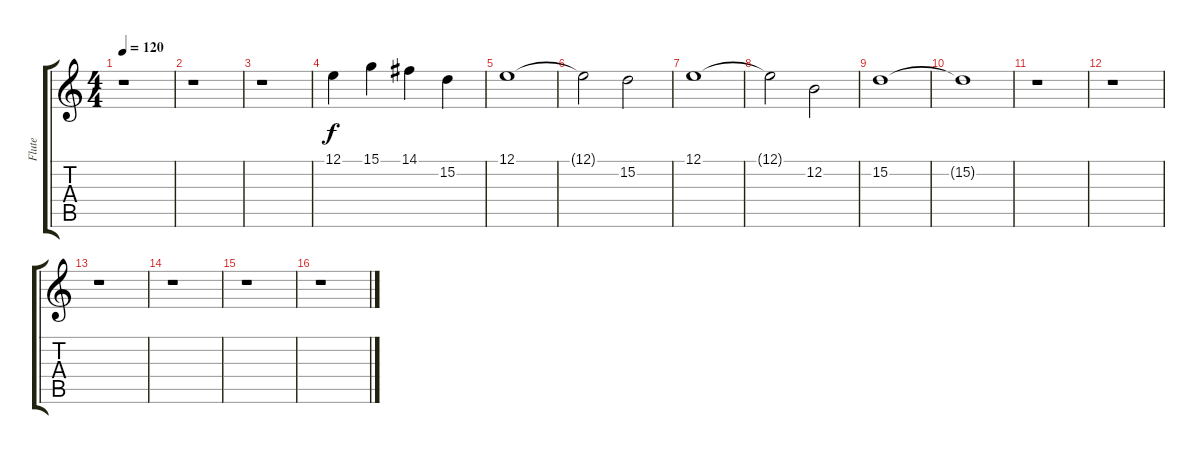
\track ("Flute" "Flute") {instrument flute}
\staff {score tabs}
\tuning (E4 B3 G3 D3 A2 E2) {hide}
\ts (4 4)
\tempo 120
\clef g2
\ks c
r.1{dy f} |
r.1 |
r.1 |
12.1.4 15.1.4 14.1.4 15.2.4 |
12.1.1 |
12.1{t}.2 15.2.2 |
12.1.1 |
12.1{t}.2 12.2.2 |
15.2.1 |
15.2{t}.1 |
r.1 |
r.1 |
r.1 |
r.1 |
r.1 |
r.1
